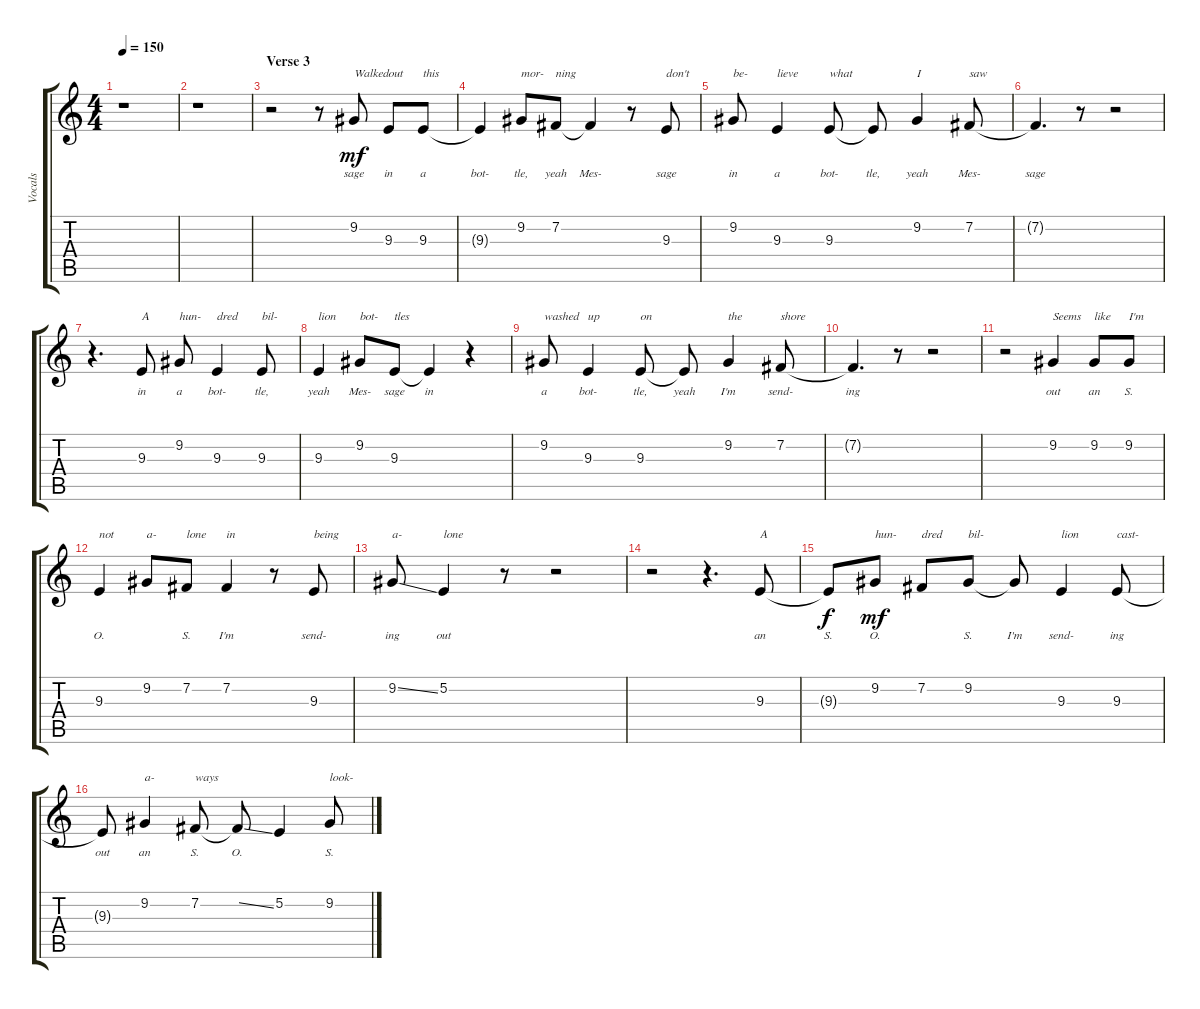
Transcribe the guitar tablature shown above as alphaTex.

\track ("Vocals" "Vocals") {instrument bassoon}
\staff {score tabs}
\tuning (E4 B3 G3 D3 A2 E2) {hide}
\ts (4 4)
\tempo 150
\clef g2
\ks c
r.1{dy mf} |
r.1 |
\section ("" "Verse 3")
r.2 r.8 9.2.8{txt "Walked" lyrics (0 "sage") lyrics (1 "") lyrics (2 "") lyrics (3 "") lyrics (4 "")} 9.3.8{txt "out" lyrics (0 "in") lyrics (1 "") lyrics (2 "") lyrics (3 "") lyrics (4 "")} 9.3.8{txt "this" lyrics (0 "a") lyrics (1 "") lyrics (2 "") lyrics (3 "") lyrics (4 "")} |
9.3{t}.4{lyrics (0 "bot-") lyrics (1 "") lyrics (2 "") lyrics (3 "") lyrics (4 "")} 9.2.8{txt "mor-" lyrics (0 "tle,") lyrics (1 "") lyrics (2 "") lyrics (3 "") lyrics (4 "")} 7.2.8{txt "ning" lyrics (0 "yeah") lyrics (1 "") lyrics (2 "") lyrics (3 "") lyrics (4 "")} 7.2{t}.4{lyrics (0 "Mes-") lyrics (1 "") lyrics (2 "") lyrics (3 "") lyrics (4 "")} r.8 9.3.8{txt "don't" lyrics (0 "sage") lyrics (1 "") lyrics (2 "") lyrics (3 "") lyrics (4 "")} |
9.2.8{txt "be-" lyrics (0 "in") lyrics (1 "") lyrics (2 "") lyrics (3 "") lyrics (4 "")} 9.3.4{txt "lieve" lyrics (0 "a") lyrics (1 "") lyrics (2 "") lyrics (3 "") lyrics (4 "")} 9.3.8{txt "what" lyrics (0 "bot-") lyrics (1 "") lyrics (2 "") lyrics (3 "") lyrics (4 "")} 9.3{t}.8{lyrics (0 "tle,") lyrics (1 "") lyrics (2 "") lyrics (3 "") lyrics (4 "")} 9.2.4{txt "I" lyrics (0 "yeah") lyrics (1 "") lyrics (2 "") lyrics (3 "") lyrics (4 "")} 7.2.8{txt "saw" lyrics (0 "Mes-") lyrics (1 "") lyrics (2 "") lyrics (3 "") lyrics (4 "")} |
7.2{t}.4{d lyrics (0 "sage") lyrics (1 "") lyrics (2 "") lyrics (3 "") lyrics (4 "")} r.8 r.2 |
r.4{d} 9.3.8{txt "A" lyrics (0 "in") lyrics (1 "") lyrics (2 "") lyrics (3 "") lyrics (4 "")} 9.2.8{txt "hun-" lyrics (0 "a") lyrics (1 "") lyrics (2 "") lyrics (3 "") lyrics (4 "")} 9.3.4{txt "dred" lyrics (0 "bot-") lyrics (1 "") lyrics (2 "") lyrics (3 "") lyrics (4 "")} 9.3.8{txt "bil-" lyrics (0 "tle,") lyrics (1 "") lyrics (2 "") lyrics (3 "") lyrics (4 "")} |
9.3.4{txt "lion" lyrics (0 "yeah") lyrics (1 "") lyrics (2 "") lyrics (3 "") lyrics (4 "")} 9.2.8{txt "bot-" lyrics (0 "Mes-") lyrics (1 "") lyrics (2 "") lyrics (3 "") lyrics (4 "")} 9.3.8{txt "tles" lyrics (0 "sage") lyrics (1 "") lyrics (2 "") lyrics (3 "") lyrics (4 "")} 9.3{t}.4{lyrics (0 "in") lyrics (1 "") lyrics (2 "") lyrics (3 "") lyrics (4 "")} r.4 |
9.2.8{txt "washed" lyrics (0 "a") lyrics (1 "") lyrics (2 "") lyrics (3 "") lyrics (4 "")} 9.3.4{txt "up" lyrics (0 "bot-") lyrics (1 "") lyrics (2 "") lyrics (3 "") lyrics (4 "")} 9.3.8{txt "on" lyrics (0 "tle,") lyrics (1 "") lyrics (2 "") lyrics (3 "") lyrics (4 "")} 9.3{t}.8{lyrics (0 "yeah") lyrics (1 "") lyrics (2 "") lyrics (3 "") lyrics (4 "")} 9.2.4{txt "the" lyrics (0 "I'm") lyrics (1 "") lyrics (2 "") lyrics (3 "") lyrics (4 "")} 7.2.8{txt "shore" lyrics (0 "send-") lyrics (1 "") lyrics (2 "") lyrics (3 "") lyrics (4 "")} |
7.2{t}.4{d lyrics (0 "ing") lyrics (1 "") lyrics (2 "") lyrics (3 "") lyrics (4 "")} r.8 r.2 |
r.2 9.2.4{txt "Seems" lyrics (0 "out") lyrics (1 "") lyrics (2 "") lyrics (3 "") lyrics (4 "")} 9.2.8{txt "like" lyrics (0 "an") lyrics (1 "") lyrics (2 "") lyrics (3 "") lyrics (4 "")} 9.2.8{txt "I'm" lyrics (0 "S.") lyrics (1 "") lyrics (2 "") lyrics (3 "") lyrics (4 "")} |
9.3.4{txt "not" lyrics (0 "O.") lyrics (1 "") lyrics (2 "") lyrics (3 "") lyrics (4 "")} 9.2.8{txt "a-" lyrics (0 " ") lyrics (1 "") lyrics (2 "") lyrics (3 "") lyrics (4 "")} 7.2.8{txt "lone" lyrics (0 "S.") lyrics (1 "") lyrics (2 "") lyrics (3 "") lyrics (4 "")} 7.2.4{txt "in" lyrics (0 "I'm") lyrics (1 "") lyrics (2 "") lyrics (3 "") lyrics (4 "")} r.8 9.3.8{txt "being" lyrics (0 "send-") lyrics (1 "") lyrics (2 "") lyrics (3 "") lyrics (4 "")} |
9.2{ss}.8{txt "a-" lyrics (0 "ing") lyrics (1 "") lyrics (2 "") lyrics (3 "") lyrics (4 "")} 5.2.4{txt "lone" lyrics (0 "out") lyrics (1 "") lyrics (2 "") lyrics (3 "") lyrics (4 "")} r.8 r.2 |
r.2 r.4{d} 9.3.8{txt "A" lyrics (0 "an") lyrics (1 "") lyrics (2 "") lyrics (3 "") lyrics (4 "")} |
9.3{t}.8{lyrics (0 "S.") lyrics (1 "") lyrics (2 "") lyrics (3 "") lyrics (4 "") dy f} 9.2.8{txt "hun-" lyrics (0 "O.") lyrics (1 "") lyrics (2 "") lyrics (3 "") lyrics (4 "") dy mf} 7.2.8{txt "dred" lyrics (0 " ") lyrics (1 "") lyrics (2 "") lyrics (3 "") lyrics (4 "")} 9.2.8{txt "bil-" lyrics (0 "S.") lyrics (1 "") lyrics (2 "") lyrics (3 "") lyrics (4 "")} 9.2{t}.8{lyrics (0 "I'm") lyrics (1 "") lyrics (2 "") lyrics (3 "") lyrics (4 "")} 9.3.4{txt "lion" lyrics (0 "send-") lyrics (1 "") lyrics (2 "") lyrics (3 "") lyrics (4 "")} 9.3.8{txt "cast-" lyrics (0 "ing") lyrics (1 "") lyrics (2 "") lyrics (3 "") lyrics (4 "")} |
9.3{t}.8{lyrics (0 "out") lyrics (1 "") lyrics (2 "") lyrics (3 "") lyrics (4 "")} 9.2.4{txt "a-" lyrics (0 "an") lyrics (1 "") lyrics (2 "") lyrics (3 "") lyrics (4 "")} 7.2.8{txt "ways" lyrics (0 "S.") lyrics (1 "") lyrics (2 "") lyrics (3 "") lyrics (4 "")} 7.2{ss t}.8{lyrics (0 "O.") lyrics (1 "") lyrics (2 "") lyrics (3 "") lyrics (4 "")} 5.2.4{lyrics (0 " ") lyrics (1 "") lyrics (2 "") lyrics (3 "") lyrics (4 "")} 9.2.8{txt "look-" lyrics (0 "S.") lyrics (1 "") lyrics (2 "") lyrics (3 "") lyrics (4 "")}
